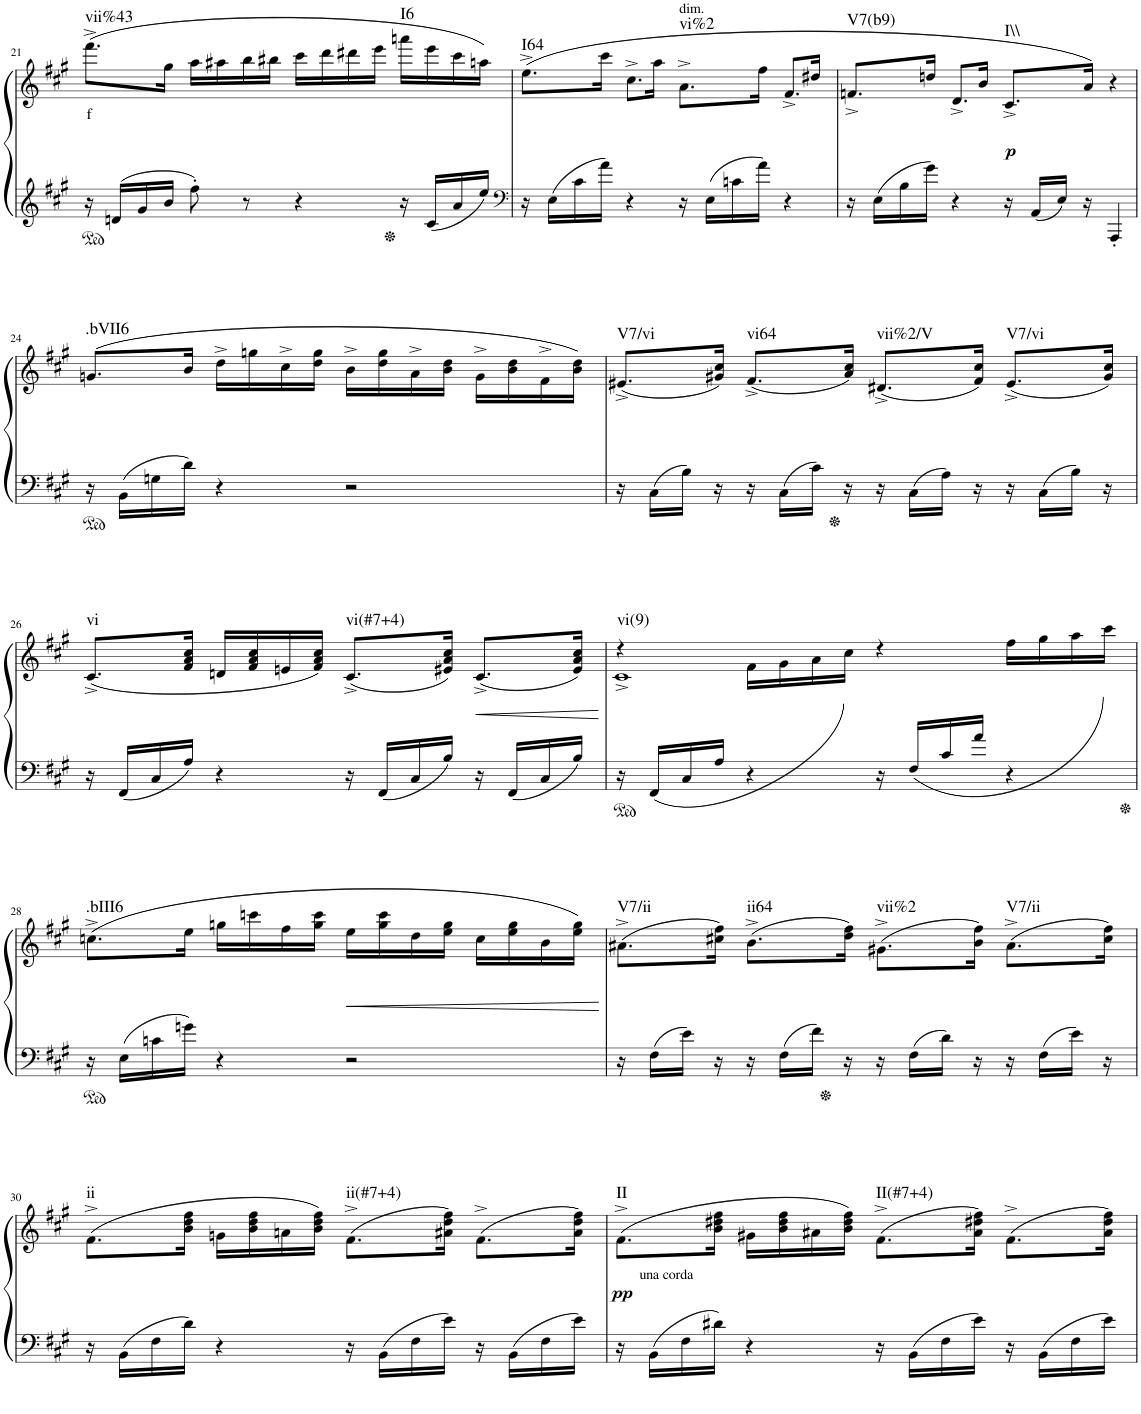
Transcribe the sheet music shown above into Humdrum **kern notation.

**kern	**kern	**text	**dynam	**harte
*part1	*part1	*part1	*part1	*part1
*staff2	*staff1	*staff1	*staff1/2	*
*I"Piano	*	*	*	*
*I'Pno.	*	*	*	*
!!LO:PB:g=z
*clefG2	*clefG2	*	*	*
*k[f#c#g#]	*k[f#c#g#]	*	*	*
*A:	*A:	*	*	*
*M4/4	*M4/4	*	*	*
=21	=21	=21	=21	=21
!	!	!LO:LY:b	!	!LO:H:kt=vii%43
16r	(8.fff#^\L	f	.	N
16dn/LL	.	.	.	.
16g#/	.	.	.	.
16b/JJ	16gg#\Jk	.	.	.
8ff#'\	16aa\LL	.	.	.
.	16aa#X\	.	.	.
8r	16bb\	.	.	.
.	16bb#X\JJ	.	.	.
4r	16ccc#\LL	.	.	.
.	16ddd\	.	.	.
.	16ddd#X\	.	.	.
.	16eee\JJ	.	.	.
!	!	!	!	!LO:H:kt=I6
16r	16aaan\LL	.	.	N
16c#/LL	16eee\	.	.	.
16a/	16ccc#\	.	.	.
16ee/JJ	16aan\JJ)	.	.	.
=22	=22	=22	=22	=22
*clefF4	*	*	*	*
!	!	!	!	!LO:H:kt=I64
16r	(8.ee^\L	.	.	N
16E\LL	.	.	.	.
16c#\	.	.	.	.
16a\JJ	16ccc#\Jk	.	.	.
4r	8.cc#^\L	.	.	.
.	16aa\Jk	.	.	.
!	!LO:TX:a:t=dim.	!	!	!LO:H:kt=vi%2
16r	8.a^\L	.	.	N
16E\LL	.	.	.	.
16cn\	.	.	.	.
16a\JJ	16ff#\Jk	.	.	.
4r	8.f#^/L	.	.	.
.	16dd#X/Jk	.	.	.
=23	=23	=23	=23	=23
!	!	!	!	!LO:H:kt=V7(b9)
16r	8.fn^/L	.	.	N
16E\LL	.	.	.	.
16B\	.	.	.	.
16g#\JJ	16ddn/Jk	.	.	.
4r	8.d^/L	.	.	.
.	16b/Jk	.	.	.
!	!	!	!LO:DY:b	!LO:H:kt=I\\
16r	8.c#^/L	.	p	N
16AA/LL	.	.	.	.
16E/JJ	.	.	.	.
16r	16a/Jk)	.	.	.
4AAA'/	4r	.	.	.
!!LO:LB:g=z
=24	=24	=24	=24	=24
!	!	!	!	!LO:H:kt=.bVII6
16r	(8.gn/L	.	.	N
16BB\LL	.	.	.	.
16Gn\	.	.	.	.
16d\JJ	16b/Jk	.	.	.
4r	16dd^\LL	.	.	.
.	16ggn\	.	.	.
.	16cc#^\	.	.	.
.	16dd\ 16gg\JJ	.	.	.
2r	16b^\LL	.	.	.
.	16dd\ 16gg\	.	.	.
.	16a^\	.	.	.
.	16b\ 16dd\JJ	.	.	.
.	16g^\LL	.	.	.
.	16b\ 16dd\	.	.	.
.	16f#^\	.	.	.
.	16b\ 16dd\JJ)	.	.	.
=25	=25	=25	=25	=25
!	!	!	!	!LO:H:kt=V7/vi
16r	(8.e#X^/L	.	.	N
16C#\LL	.	.	.	.
16B\JJ	.	.	.	.
16r	16g#X/ 16cc#/Jk)	.	.	.
!	!	!	!	!LO:H:kt=vi64
16r	(8.f#^/L	.	.	N
16C#\LL	.	.	.	.
16c#\JJ	.	.	.	.
16r	16a/ 16cc#/Jk)	.	.	.
!	!	!	!	!LO:H:kt=vii%2/V
16r	(8.d#X^/L	.	.	N
16C#\LL	.	.	.	.
16A\JJ	.	.	.	.
16r	16f#/ 16cc#/Jk)	.	.	.
!	!	!	!	!LO:H:kt=V7/vi
16r	(8.e#^/L	.	.	N
16C#\LL	.	.	.	.
16B\JJ	.	.	.	.
16r	16g#/ 16cc#/Jk)	.	.	.
!!LO:LB:g=z
=26	=26	=26	=26	=26
!	!	!	!	!LO:H:kt=vi
16r	(8.c#^/L	.	.	N
16FF#/LL	.	.	.	.
16C#/	.	.	.	.
16A/JJ	16f#/ 16a/ 16cc#/Jk	.	.	.
4r	16dn/LL	.	.	.
.	16f#/ 16a/ 16cc#/	.	.	.
.	16en/	.	.	.
.	16f#/ 16a/ 16cc#/JJ)	.	.	.
!	!	!	!	!LO:H:kt=vi(#7+4)
16r	(8.c#^/L	.	.	N
16FF#/LL	.	.	.	.
16C#/	.	.	.	.
16B/JJ	16e#X/ 16a/ 16cc#/Jk)	.	.	.
!	!	!	!LO:HP:b	!
16r	(8.c#^/L	.	<	.
16FF#/LL	.	.	.	.
16C#/	.	.	.	.
16B/JJ	16e#/ 16a/ 16cc#/Jk)	.	.	.
=27	=27	=27	=27	=27
*	*^	*	*	*
!	!	!	!	!	!LO:H:kt=vi(9)
16r	4r	1c#^	.	.	N
(16FF#/LL	.	.	.	.	.
16C#/	.	.	.	.	.
16A/JJ	.	.	.	.	.
4r	16f#\LL	.	.	.	.
.	16g#\	.	.	.	.
.	16a\	.	.	.	.
.	(16cc#\JJ	.	.	.	.
16r	4r	.	.	.	.
16F#/LL	.	.	.	.	.
16c#/	.	.	.	.	.
16a/JJ	.	.	.	.	.
4r	16ff#\LL	.	.	.	.
.	16gg#\	.	.	.	.
.	16aa\	.	.	.	.
.	(16ccc#\JJ	.	.	.	.
*	*v	*v	*	*	*
!!LO:LB:g=z
=28	=28	=28	=28	=28
!	!	!	!	!LO:H:kt=.bIII6
16r	8.ccn^\L	.	.	N
16E\LL	.	.	.	.
16cn\	.	.	.	.
16gn\JJ	16ee\Jk	.	.	.
4r	16ggn\LL	.	.	.
.	16cccn\	.	.	.
.	16ff#\	.	.	.
.	16gg\ 16ccc\JJ	.	.	.
2r	16ee\LL	.	.	.
.	16gg\ 16ccc\	.	.	.
.	16dd\	.	.	.
.	16ee\ 16gg\JJ	.	.	.
.	16cc\LL	.	.	.
.	16ee\ 16gg\	.	.	.
.	16b\	.	.	.
.	16ee\ 16gg\JJ)	.	.	.
.	.	.	[	.
=29	=29	=29	=29	=29
!	!	!	!	!LO:H:kt=V7/ii
16r	(8.a#X^\L	.	.	N
16F#\LL	.	.	.	.
16e\JJ	.	.	.	.
16r	16cc#X\ 16ff#\Jk)	.	.	.
!	!	!	!	!LO:H:kt=ii64
16r	(8.b^\L	.	.	N
16F#\LL	.	.	.	.
16f#\JJ	.	.	.	.
16r	16dd\ 16ff#\Jk)	.	.	.
!	!	!	!	!LO:H:kt=vii%2
16r	(8.g#X^\L	.	.	N
16F#\LL	.	.	.	.
16d\JJ	.	.	.	.
16r	16b\ 16ff#\Jk)	.	.	.
!	!	!	!	!LO:H:kt=V7/ii
16r	(8.a#^\L	.	.	N
16F#\LL	.	.	.	.
16e\JJ	.	.	.	.
16r	16cc#\ 16ff#\Jk)	.	.	.
!!LO:LB:g=z
=30	=30	=30	=30	=30
!	!	!	!	!LO:H:kt=ii
16r	(8.f#^\L	.	.	N
16BB\LL	.	.	.	.
16F#\	.	.	.	.
16d\JJ	16b\ 16dd\ 16ff#\Jk	.	.	.
4r	16gn\LL	.	.	.
.	16b\ 16dd\ 16ff#\	.	.	.
.	16an\	.	.	.
.	16b\ 16dd\ 16ff#\JJ)	.	.	.
!	!	!	!	!LO:H:kt=ii(#7+4)
16r	(8.f#^\L	.	.	N
16BB\LL	.	.	.	.
16F#\	.	.	.	.
16e\JJ	16a#X\ 16dd\ 16ff#\Jk)	.	.	.
16r	(8.f#^\L	.	.	.
16BB\LL	.	.	.	.
16F#\	.	.	.	.
16e\JJ	16a#\ 16dd\ 16ff#\Jk)	.	.	.
=31	=31	=31	=31	=31
!	!LO:TX:b:t=una corda	!	!	!
!	!	!	!LO:DY:b	!LO:H:kt=II
16r	(8.f#^\L	.	pp	N
16BB\LL	.	.	.	.
16F#\	.	.	.	.
16d#X\JJ	16b\ 16dd#X\ 16ff#\Jk	.	.	.
4r	16g#X\LL	.	.	.
.	16b\ 16dd#\ 16ff#\	.	.	.
.	16a#X\	.	.	.
.	16b\ 16dd#\ 16ff#\JJ)	.	.	.
!	!	!	!	!LO:H:kt=II(#7+4)
16r	(8.f#^\L	.	.	N
16BB\LL	.	.	.	.
16F#\	.	.	.	.
16e\JJ	16a#\ 16dd#X\ 16ff#\Jk)	.	.	.
16r	(8.f#^\L	.	.	.
16BB\LL	.	.	.	.
16F#\	.	.	.	.
16e\JJ	16a#\ 16dd#\ 16ff#\Jk)	.	.	.
=	=	=	=	=
*-	*-	*-	*-	*-
